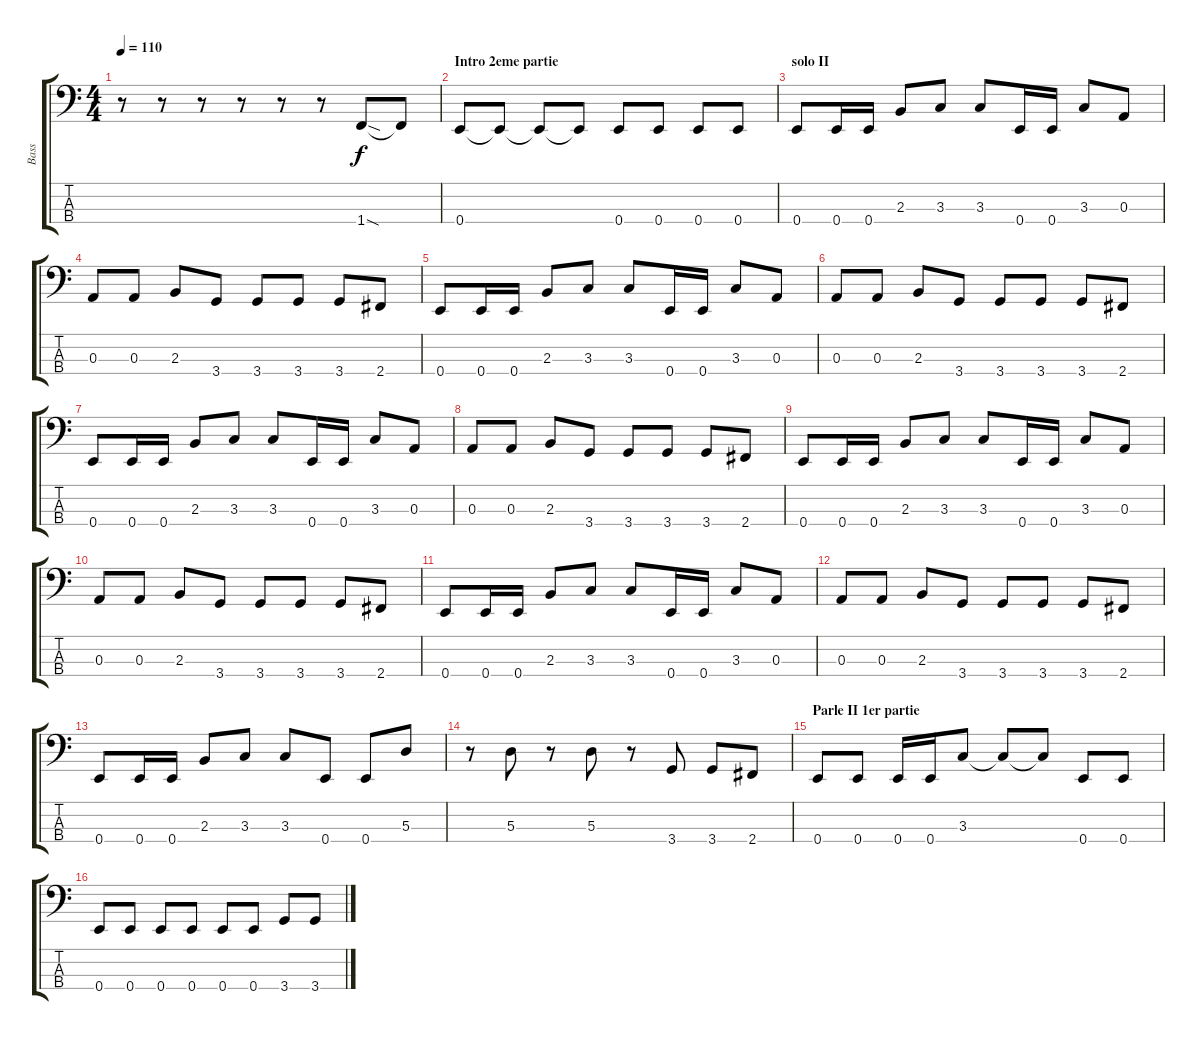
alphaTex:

\track ("Bass" "Bass") {instrument electricbassfinger}
\staff {score tabs}
\tuning (G2 D2 A1 E1) {hide}
\ts (4 4)
\tempo 110
\clef f4
\ks c
r.8{dy f} r.8 r.8 r.8 r.8 r.8 1.4{sod}.8 1.4{t}.8 |
\section ("" "Intro 2eme partie")
0.4.8 0.4{t}.8 0.4{t}.8 0.4{t}.8 0.4.8 0.4.8 0.4.8 0.4.8 |
\section ("" "solo II")
0.4.8 0.4.16 0.4.16 2.3.8 3.3.8 3.3.8 0.4.16 0.4.16 3.3.8 0.3.8 |
0.3.8 0.3.8 2.3.8 3.4.8 3.4.8 3.4.8 3.4.8 2.4.8 |
0.4.8 0.4.16 0.4.16 2.3.8 3.3.8 3.3.8 0.4.16 0.4.16 3.3.8 0.3.8 |
0.3.8 0.3.8 2.3.8 3.4.8 3.4.8 3.4.8 3.4.8 2.4.8 |
0.4.8 0.4.16 0.4.16 2.3.8 3.3.8 3.3.8 0.4.16 0.4.16 3.3.8 0.3.8 |
0.3.8 0.3.8 2.3.8 3.4.8 3.4.8 3.4.8 3.4.8 2.4.8 |
0.4.8 0.4.16 0.4.16 2.3.8 3.3.8 3.3.8 0.4.16 0.4.16 3.3.8 0.3.8 |
0.3.8 0.3.8 2.3.8 3.4.8 3.4.8 3.4.8 3.4.8 2.4.8 |
0.4.8 0.4.16 0.4.16 2.3.8 3.3.8 3.3.8 0.4.16 0.4.16 3.3.8 0.3.8 |
0.3.8 0.3.8 2.3.8 3.4.8 3.4.8 3.4.8 3.4.8 2.4.8 |
0.4.8 0.4.16 0.4.16 2.3.8 3.3.8 3.3.8 0.4.8 0.4.8 5.3.8 |
r.8 5.3.8 r.8 5.3.8 r.8 3.4.8 3.4.8 2.4.8 |
\section ("" "Parle II 1er partie")
0.4.8 0.4.8 0.4.16 0.4.16 3.3.8 3.3{t}.8 3.3{t}.8 0.4.8 0.4.8 |
0.4.8 0.4.8 0.4.8 0.4.8 0.4.8 0.4.8 3.4.8 3.4.8
